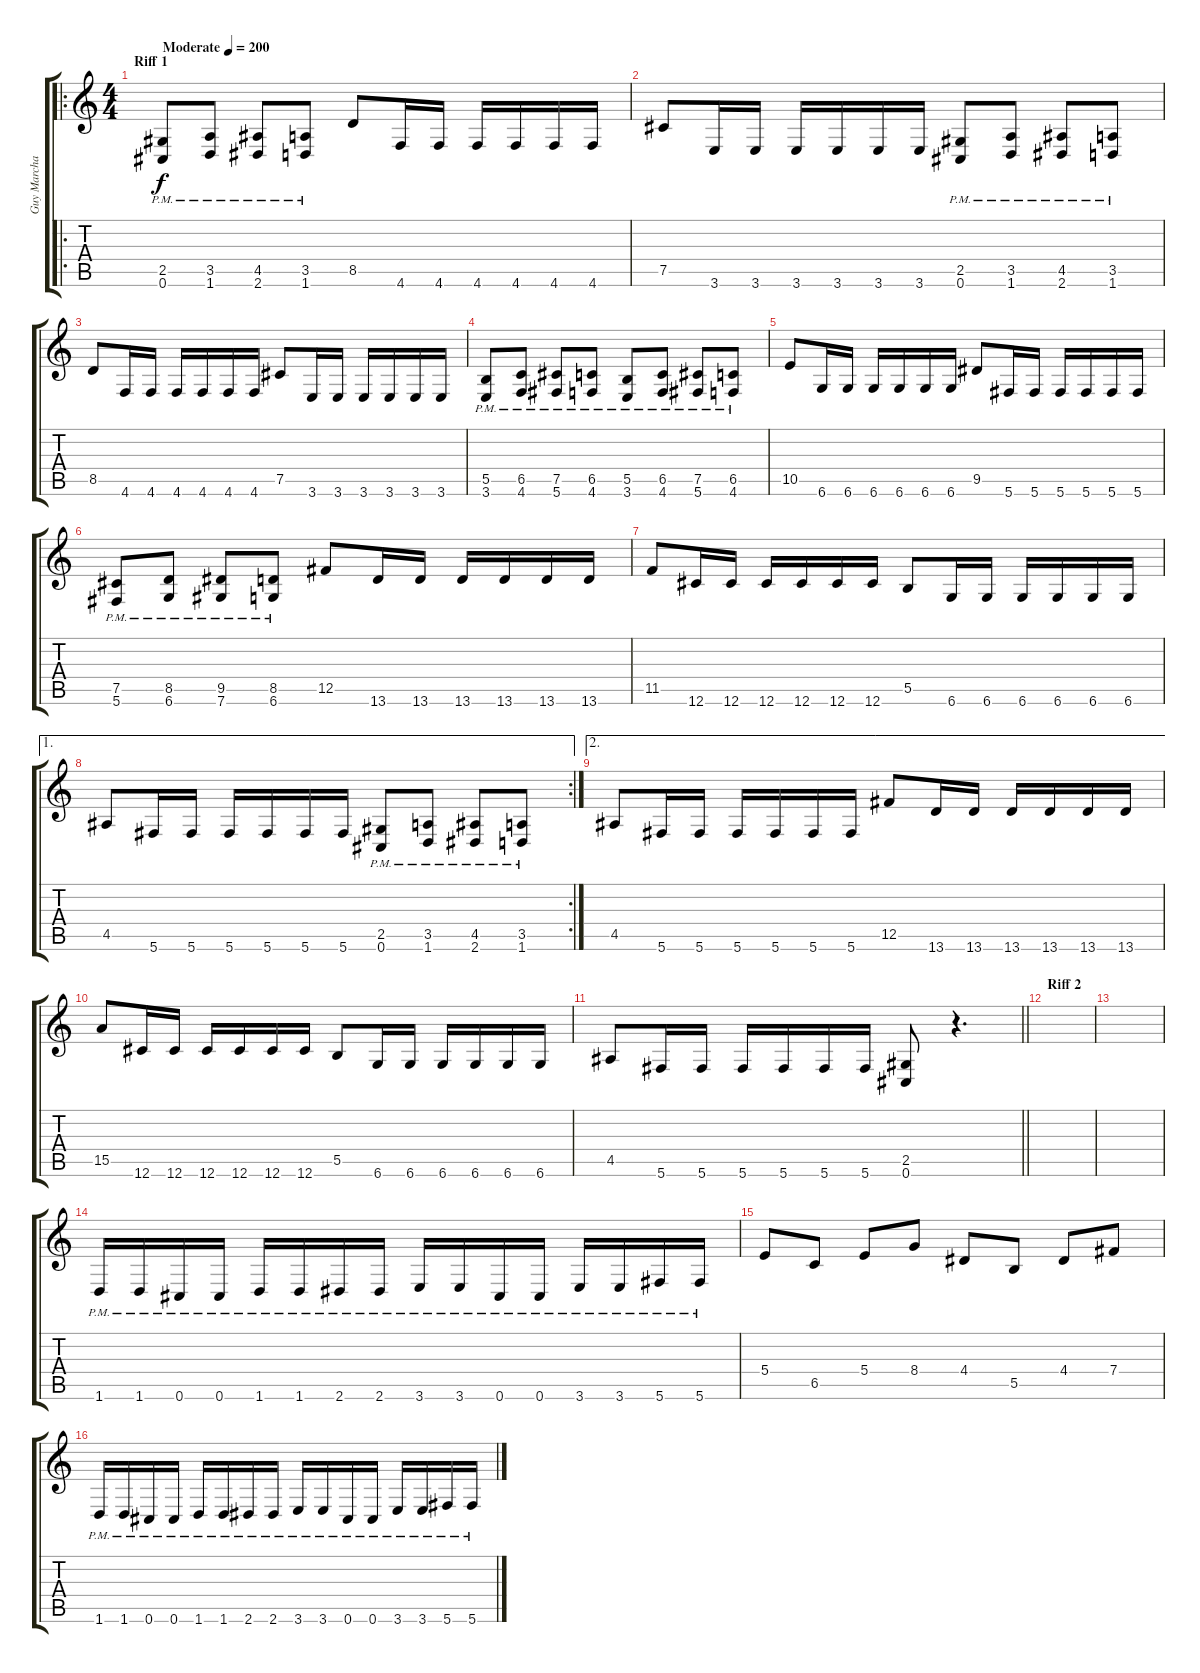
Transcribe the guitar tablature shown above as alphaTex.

\track ("Guy Marchais" "Guy Marcha") {instrument distortionguitar}
\staff {score tabs}
\tuning (Db4 Ab3 E3 B2 Gb2 Db2) {hide}
\ro
\ts (4 4)
\section ("" "Riff 1")
\tempo (200 "Moderate")
\clef g2
\ks c
(2.5{pm} 0.6{pm}).8{dy f instrument distortionguitar} (3.5{pm} 1.6{pm}).8 (4.5{pm} 2.6{pm}).8 (3.5{pm} 1.6{pm}).8 8.5.8 4.6.16 4.6.16 4.6.16 4.6.16 4.6.16 4.6.16 |
7.5.8 3.6.16 3.6.16 3.6.16 3.6.16 3.6.16 3.6.16 (2.5{pm} 0.6{pm}).8 (3.5{pm} 1.6{pm}).8 (4.5{pm} 2.6{pm}).8 (3.5{pm} 1.6{pm}).8 |
8.5.8 4.6.16 4.6.16 4.6.16 4.6.16 4.6.16 4.6.16 7.5.8 3.6.16 3.6.16 3.6.16 3.6.16 3.6.16 3.6.16 |
(5.5{pm} 3.6{pm}).8 (6.5{pm} 4.6{pm}).8 (7.5{pm} 5.6{pm}).8 (6.5{pm} 4.6{pm}).8 (5.5{pm} 3.6{pm}).8 (6.5{pm} 4.6{pm}).8 (7.5{pm} 5.6{pm}).8 (6.5{pm} 4.6{pm}).8 |
10.5.8 6.6.16 6.6.16 6.6.16 6.6.16 6.6.16 6.6.16 9.5.8 5.6.16 5.6.16 5.6.16 5.6.16 5.6.16 5.6.16 |
(7.5{pm} 5.6{pm}).8 (8.5{pm} 6.6{pm}).8 (9.5{pm} 7.6{pm}).8 (8.5{pm} 6.6{pm}).8 12.5.8 13.6.16 13.6.16 13.6.16 13.6.16 13.6.16 13.6.16 |
11.5.8 12.6.16 12.6.16 12.6.16 12.6.16 12.6.16 12.6.16 5.5.8 6.6.16 6.6.16 6.6.16 6.6.16 6.6.16 6.6.16 |
\ae 1
\rc 2
4.5.8 5.6.16 5.6.16 5.6.16 5.6.16 5.6.16 5.6.16 (2.5{pm} 0.6{pm}).8 (3.5{pm} 1.6{pm}).8 (4.5{pm} 2.6{pm}).8 (3.5{pm} 1.6{pm}).8 |
\ae 2
4.5.8 5.6.16 5.6.16 5.6.16 5.6.16 5.6.16 5.6.16 12.5.8 13.6.16 13.6.16 13.6.16 13.6.16 13.6.16 13.6.16 |
15.5.8 12.6.16 12.6.16 12.6.16 12.6.16 12.6.16 12.6.16 5.5.8 6.6.16 6.6.16 6.6.16 6.6.16 6.6.16 6.6.16 |
\barLineRight lightlight
4.5.8 5.6.16 5.6.16 5.6.16 5.6.16 5.6.16 5.6.16 (2.5 0.6).8 r.4{d} |
\section ("" "Riff 2")
|
|
1.6{pm}.16 1.6{pm}.16 0.6{pm}.16 0.6{pm}.16 1.6{pm}.16 1.6{pm}.16 2.6{pm}.16 2.6{pm}.16 3.6{pm}.16 3.6{pm}.16 0.6{pm}.16 0.6{pm}.16 3.6{pm}.16 3.6{pm}.16 5.6{pm}.16 5.6{pm}.16 |
5.4.8 6.5.8 5.4.8 8.4.8 4.4.8 5.5.8 4.4.8 7.4.8 |
1.6{pm}.16 1.6{pm}.16 0.6{pm}.16 0.6{pm}.16 1.6{pm}.16 1.6{pm}.16 2.6{pm}.16 2.6{pm}.16 3.6{pm}.16 3.6{pm}.16 0.6{pm}.16 0.6{pm}.16 3.6{pm}.16 3.6{pm}.16 5.6{pm}.16 5.6{pm}.16
